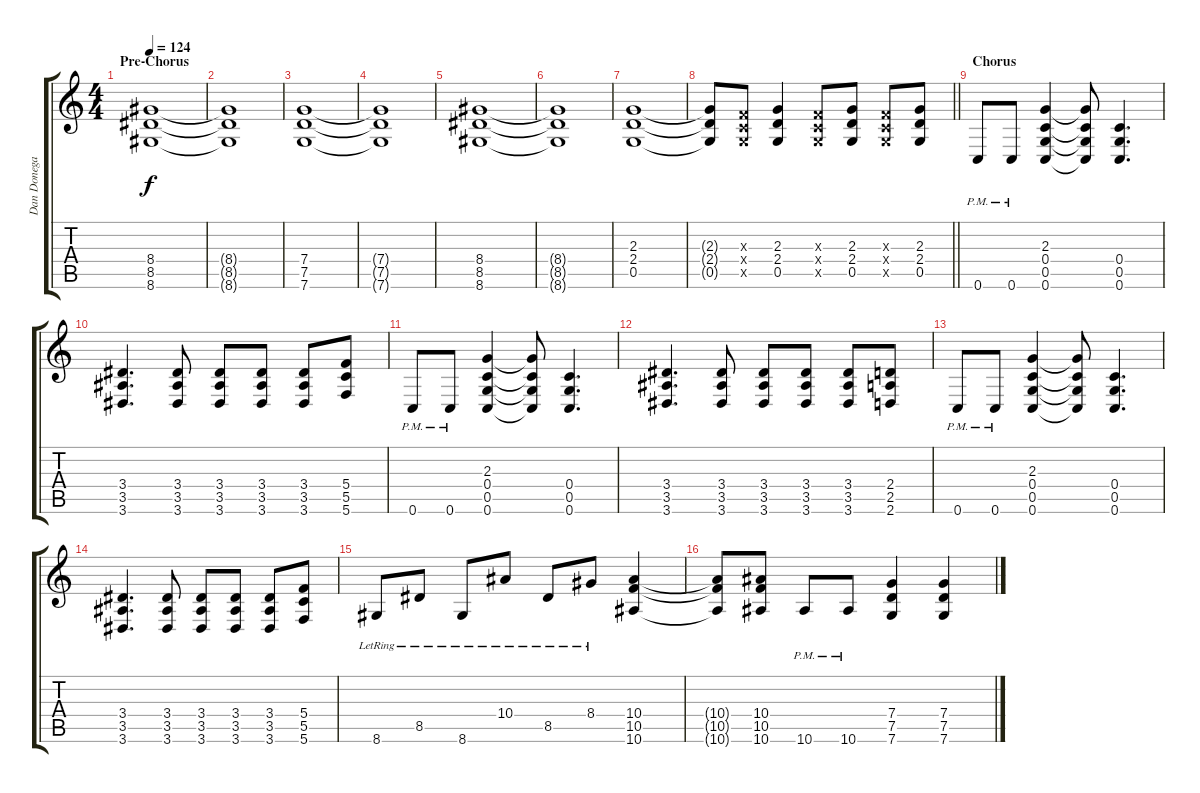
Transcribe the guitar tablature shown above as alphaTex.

\track ("Dan Donegan 3" "Dan Donega") {instrument distortionguitar}
\staff {score tabs}
\tuning (D4 A3 F3 C3 G2 C2) {hide}
\ts (4 4)
\section ("" "Pre-Chorus")
\tempo 124
\clef g2
\ks c
(8.4 8.5 8.6).1{dy f} |
(8.4{t} 8.5{t} 8.6{t}).1 |
(7.4 7.5 7.6).1 |
(7.4{t} 7.5{t} 7.6{t}).1 |
(8.4 8.5 8.6).1 |
(8.4{t} 8.5{t} 8.6{t}).1 |
(2.3 2.4 0.5).1 |
\barLineRight lightlight
(2.3{t} 2.4{t} 0.5{t}).8 (0.3{x} 0.4{x} 0.5{x}).8 (2.3 2.4 0.5).4 (0.3{x} 0.4{x} 0.5{x}).8 (2.3 2.4 0.5).8 (0.3{x} 0.4{x} 0.5{x}).8 (2.3 2.4 0.5).8 |
\section ("" "Chorus")
0.6{pm}.8 0.6{pm}.8 (2.3 0.4 0.5 0.6).4 (2.3{t} 0.4{t} 0.5{t} 0.6{t}).8 (0.4 0.5 0.6).4{d} |
(3.4 3.5 3.6).4{d} (3.4 3.5 3.6).8 (3.4 3.5 3.6).8 (3.4 3.5 3.6).8 (3.4 3.5 3.6).8 (5.4 5.5 5.6).8 |
0.6{pm}.8 0.6{pm}.8 (2.3 0.4 0.5 0.6).4 (2.3{t} 0.4{t} 0.5{t} 0.6{t}).8 (0.4 0.5 0.6).4{d} |
(3.4 3.5 3.6).4{d} (3.4 3.5 3.6).8 (3.4 3.5 3.6).8 (3.4 3.5 3.6).8 (3.4 3.5 3.6).8 (2.4 2.5 2.6).8 |
0.6{pm}.8 0.6{pm}.8 (2.3 0.4 0.5 0.6).4 (2.3{t} 0.4{t} 0.5{t} 0.6{t}).8 (0.4 0.5 0.6).4{d} |
(3.4 3.5 3.6).4{d} (3.4 3.5 3.6).8 (3.4 3.5 3.6).8 (3.4 3.5 3.6).8 (3.4 3.5 3.6).8 (5.4 5.5 5.6).8 |
8.6{lr}.8 8.5{lr}.8 8.6{lr}.8 10.4{lr}.8 8.5{lr}.8 8.4{lr}.8 (10.4 10.5 10.6).4 |
(10.4{t} 10.5{t} 10.6{t}).8 (10.4 10.5 10.6).8 10.6{pm}.8 10.6{pm}.8 (7.4 7.5 7.6).4 (7.4 7.5 7.6).4
